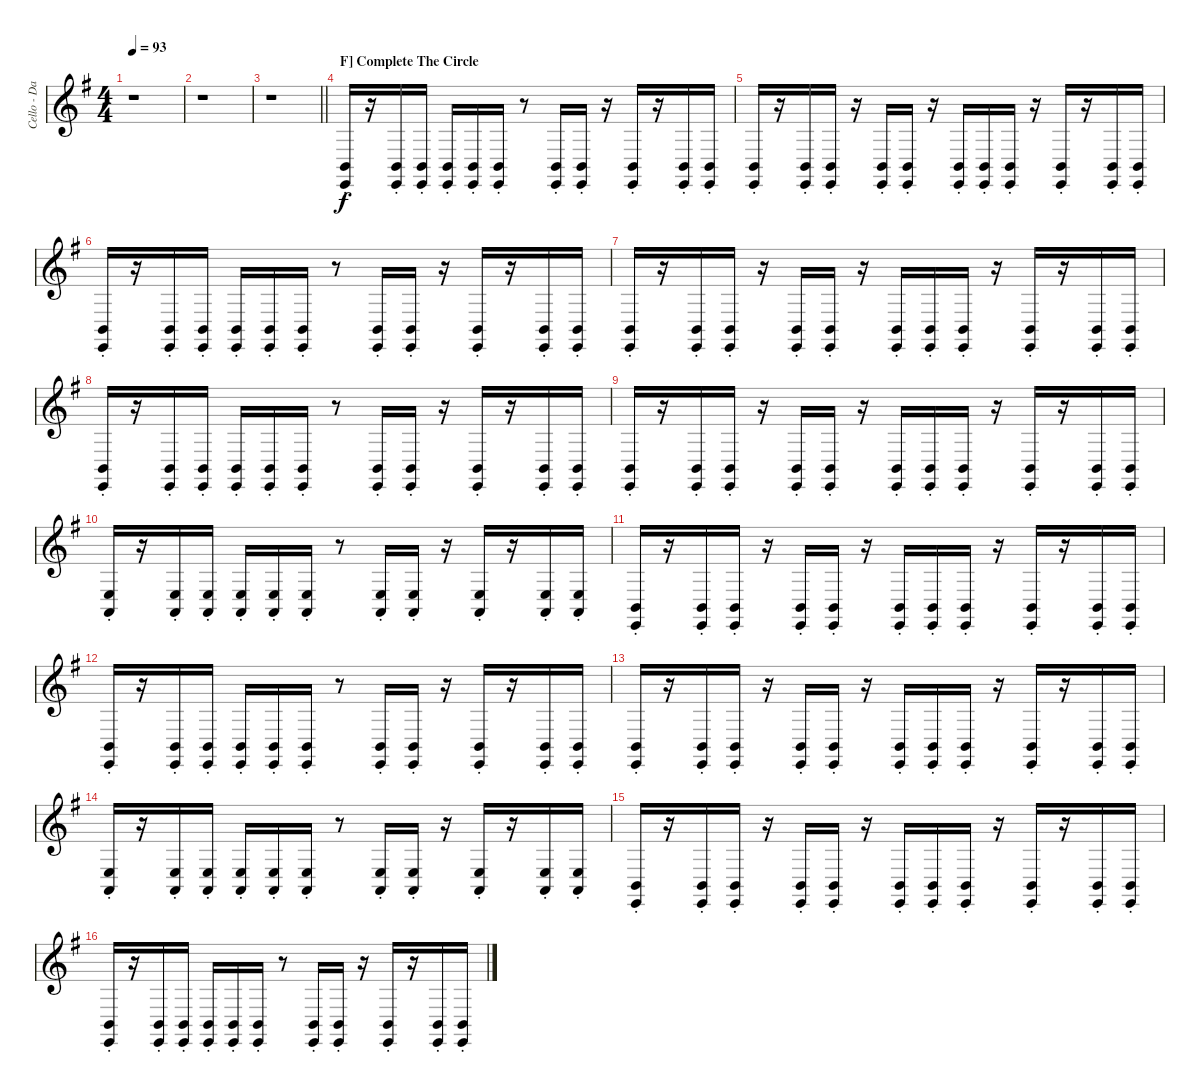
\track ("Cello - David Faber" "Cello - Da") {instrument stringensemble1}
\staff {score}
\tuning (A3 D3 G2 C2) {hide}
\ts (4 4)
\tempo 93
\clef g2
\ks eminor
r.1{dy f} |
r.1 |
\barLineRight lightlight
r.1 |
\section ("" "F] Complete The Circle")
(4.3{st} 4.4{st}).16{volume 12 instrument cello} r.16 (4.3{st} 4.4{st}).16 (4.3{st} 4.4{st}).16 (4.3{st} 4.4{st}).16 (4.3{st} 4.4{st}).16 (4.3{st} 4.4{st}).16 r.8 (4.3{st} 4.4{st}).16 (4.3{st} 4.4{st}).16 r.16 (4.3{st} 4.4{st}).16 r.16 (4.3{st} 4.4{st}).16 (4.3{st} 4.4{st}).16 |
(4.3{st} 4.4{st}).16 r.16 (4.3{st} 4.4{st}).16 (4.3{st} 4.4{st}).16 r.16 (4.3{st} 4.4{st}).16 (4.3{st} 4.4{st}).16 r.16 (4.3{st} 4.4{st}).16 (4.3{st} 4.4{st}).16 (4.3{st} 4.4{st}).16 r.16 (4.3{st} 4.4{st}).16 r.16 (4.3{st} 4.4{st}).16 (4.3{st} 4.4{st}).16 |
(4.3{st} 4.4{st}).16 r.16 (4.3{st} 4.4{st}).16 (4.3{st} 4.4{st}).16 (4.3{st} 4.4{st}).16 (4.3{st} 4.4{st}).16 (4.3{st} 4.4{st}).16 r.8 (4.3{st} 4.4{st}).16 (4.3{st} 4.4{st}).16 r.16 (4.3{st} 4.4{st}).16 r.16 (4.3{st} 4.4{st}).16 (4.3{st} 4.4{st}).16 |
(4.3{st} 4.4{st}).16 r.16 (4.3{st} 4.4{st}).16 (4.3{st} 4.4{st}).16 r.16 (4.3{st} 4.4{st}).16 (4.3{st} 4.4{st}).16 r.16 (4.3{st} 4.4{st}).16 (4.3{st} 4.4{st}).16 (4.3{st} 4.4{st}).16 r.16 (4.3{st} 4.4{st}).16 r.16 (4.3{st} 4.4{st}).16 (4.3{st} 4.4{st}).16 |
(4.3{st} 4.4{st}).16 r.16 (4.3{st} 4.4{st}).16 (4.3{st} 4.4{st}).16 (4.3{st} 4.4{st}).16 (4.3{st} 4.4{st}).16 (4.3{st} 4.4{st}).16 r.8 (4.3{st} 4.4{st}).16 (4.3{st} 4.4{st}).16 r.16 (4.3{st} 4.4{st}).16 r.16 (4.3{st} 4.4{st}).16 (4.3{st} 4.4{st}).16 |
(4.3{st} 4.4{st}).16 r.16 (4.3{st} 4.4{st}).16 (4.3{st} 4.4{st}).16 r.16 (4.3{st} 4.4{st}).16 (4.3{st} 4.4{st}).16 r.16 (4.3{st} 4.4{st}).16 (4.3{st} 4.4{st}).16 (4.3{st} 4.4{st}).16 r.16 (4.3{st} 4.4{st}).16 r.16 (4.3{st} 4.4{st}).16 (4.3{st} 4.4{st}).16 |
(9.3{st} 9.4{st}).16 r.16 (9.3{st} 9.4{st}).16 (9.3{st} 9.4{st}).16 (9.3{st} 9.4{st}).16 (9.3{st} 9.4{st}).16 (9.3{st} 9.4{st}).16 r.8 (9.3{st} 9.4{st}).16 (9.3{st} 9.4{st}).16 r.16 (9.3{st} 9.4{st}).16 r.16 (9.3{st} 9.4{st}).16 (9.3{st} 9.4{st}).16 |
(4.3{st} 4.4{st}).16 r.16 (4.3{st} 4.4{st}).16 (4.3{st} 4.4{st}).16 r.16 (4.3{st} 4.4{st}).16 (4.3{st} 4.4{st}).16 r.16 (4.3{st} 4.4{st}).16 (4.3{st} 4.4{st}).16 (4.3{st} 4.4{st}).16 r.16 (4.3{st} 4.4{st}).16 r.16 (4.3{st} 4.4{st}).16 (4.3{st} 4.4{st}).16 |
(4.3{st} 4.4{st}).16 r.16 (4.3{st} 4.4{st}).16 (4.3{st} 4.4{st}).16 (4.3{st} 4.4{st}).16 (4.3{st} 4.4{st}).16 (4.3{st} 4.4{st}).16 r.8 (4.3{st} 4.4{st}).16 (4.3{st} 4.4{st}).16 r.16 (4.3{st} 4.4{st}).16 r.16 (4.3{st} 4.4{st}).16 (4.3{st} 4.4{st}).16 |
(4.3{st} 4.4{st}).16 r.16 (4.3{st} 4.4{st}).16 (4.3{st} 4.4{st}).16 r.16 (4.3{st} 4.4{st}).16 (4.3{st} 4.4{st}).16 r.16 (4.3{st} 4.4{st}).16 (4.3{st} 4.4{st}).16 (4.3{st} 4.4{st}).16 r.16 (4.3{st} 4.4{st}).16 r.16 (4.3{st} 4.4{st}).16 (4.3{st} 4.4{st}).16 |
(9.3{st} 9.4{st}).16 r.16 (9.3{st} 9.4{st}).16 (9.3{st} 9.4{st}).16 (9.3{st} 9.4{st}).16 (9.3{st} 9.4{st}).16 (9.3{st} 9.4{st}).16 r.8 (9.3{st} 9.4{st}).16 (9.3{st} 9.4{st}).16 r.16 (9.3{st} 9.4{st}).16 r.16 (9.3{st} 9.4{st}).16 (9.3{st} 9.4{st}).16 |
(4.3{st} 4.4{st}).16 r.16 (4.3{st} 4.4{st}).16 (4.3{st} 4.4{st}).16 r.16 (4.3{st} 4.4{st}).16 (4.3{st} 4.4{st}).16 r.16 (4.3{st} 4.4{st}).16 (4.3{st} 4.4{st}).16 (4.3{st} 4.4{st}).16 r.16 (4.3{st} 4.4{st}).16 r.16 (4.3{st} 4.4{st}).16 (4.3{st} 4.4{st}).16 |
(4.3{st} 4.4{st}).16 r.16 (4.3{st} 4.4{st}).16 (4.3{st} 4.4{st}).16 (4.3{st} 4.4{st}).16 (4.3{st} 4.4{st}).16 (4.3{st} 4.4{st}).16 r.8 (4.3{st} 4.4{st}).16 (4.3{st} 4.4{st}).16 r.16 (4.3{st} 4.4{st}).16 r.16 (4.3{st} 4.4{st}).16 (4.3{st} 4.4{st}).16
